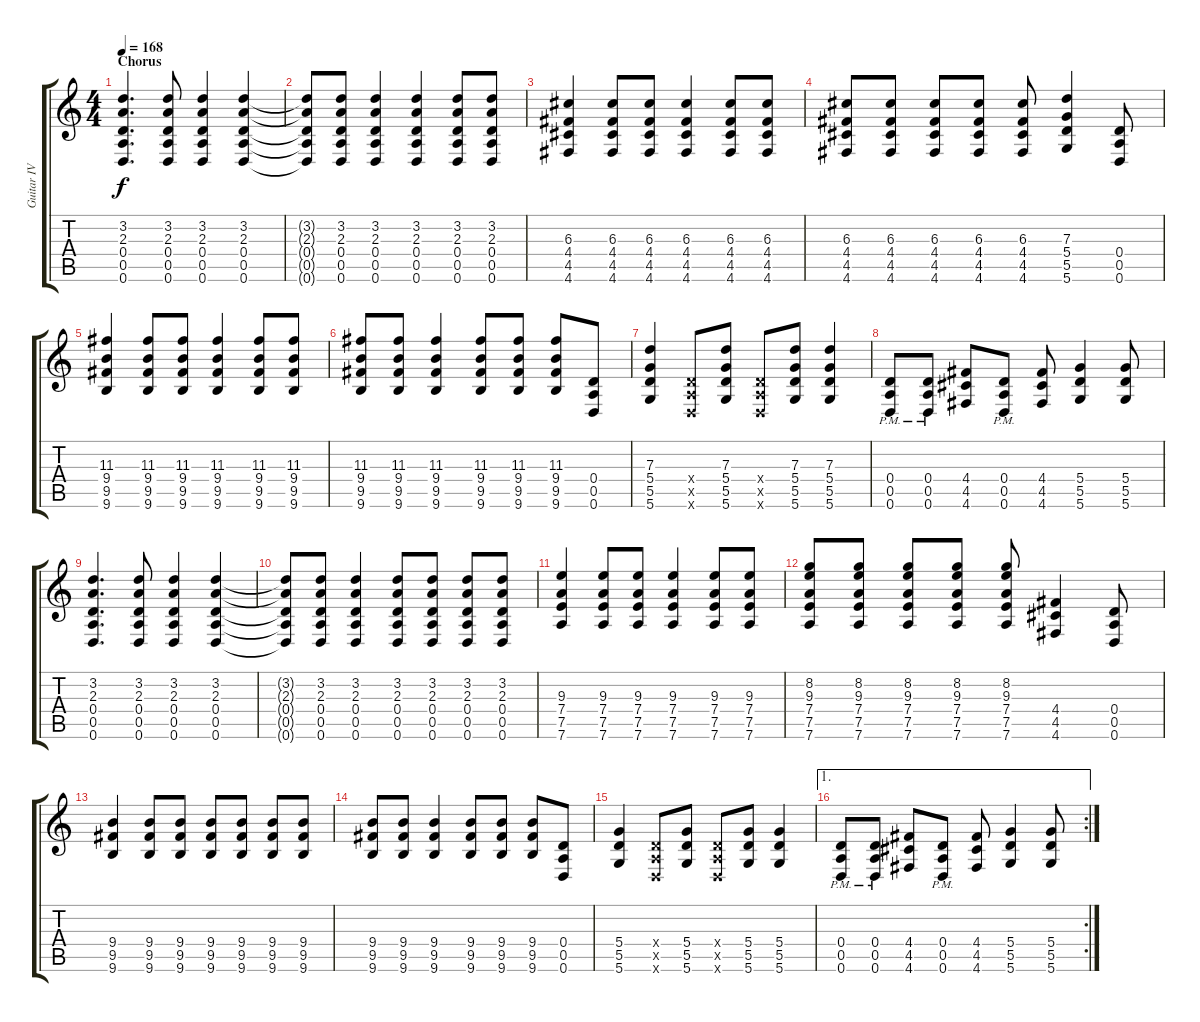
\track ("Guitar IV" "Guitar IV") {instrument overdrivenguitar}
\staff {score tabs}
\tuning (E4 B3 G3 D3 A2 D2) {hide}
\ts (4 4)
\section ("" "Chorus")
\tempo 168
\clef g2
\ks c
(3.2 2.3 0.4 0.5 0.6).4{d dy f} (3.2 2.3 0.4 0.5 0.6).8 (3.2 2.3 0.4 0.5 0.6).4 (3.2 2.3 0.4 0.5 0.6).4 |
(3.2{t} 2.3{t} 0.4{t} 0.5{t} 0.6{t}).8 (3.2 2.3 0.4 0.5 0.6).8 (3.2 2.3 0.4 0.5 0.6).4 (3.2 2.3 0.4 0.5 0.6).4 (3.2 2.3 0.4 0.5 0.6).8 (3.2 2.3 0.4 0.5 0.6).8 |
(6.3 4.4 4.5 4.6).4 (6.3 4.4 4.5 4.6).8 (6.3 4.4 4.5 4.6).8 (6.3 4.4 4.5 4.6).4 (6.3 4.4 4.5 4.6).8 (6.3 4.4 4.5 4.6).8 |
(6.3 4.4 4.5 4.6).8 (6.3 4.4 4.5 4.6).8 (6.3 4.4 4.5 4.6).8 (6.3 4.4 4.5 4.6).8 (6.3 4.4 4.5 4.6).8 (7.3 5.4 5.5 5.6).4 (0.4 0.5 0.6).8 |
(11.3 9.4 9.5 9.6).4 (11.3 9.4 9.5 9.6).8 (11.3 9.4 9.5 9.6).8 (11.3 9.4 9.5 9.6).4 (11.3 9.4 9.5 9.6).8 (11.3 9.4 9.5 9.6).8 |
(11.3 9.4 9.5 9.6).8 (11.3 9.4 9.5 9.6).8 (11.3 9.4 9.5 9.6).4 (11.3 9.4 9.5 9.6).8 (11.3 9.4 9.5 9.6).8 (11.3 9.4 9.5 9.6).8 (0.4 0.5 0.6).8 |
(7.3 5.4 5.5 5.6).4 (0.4{x} 0.5{x} 0.6{x}).8 (7.3 5.4 5.5 5.6).8 (0.4{x} 0.5{x} 0.6{x}).8 (7.3 5.4 5.5 5.6).8 (7.3 5.4 5.5 5.6).4 |
(0.4{pm} 0.5{pm} 0.6{pm}).8 (0.4{pm} 0.5{pm} 0.6{pm}).8 (4.4 4.5 4.6).8 (0.4{pm} 0.5{pm} 0.6{pm}).8 (4.4 4.5 4.6).8 (5.4 5.5 5.6).4 (5.4 5.5 5.6).8 |
(3.2 2.3 0.4 0.5 0.6).4{d} (3.2 2.3 0.4 0.5 0.6).8 (3.2 2.3 0.4 0.5 0.6).4 (3.2 2.3 0.4 0.5 0.6).4 |
(3.2{t} 2.3{t} 0.4{t} 0.5{t} 0.6{t}).8 (3.2 2.3 0.4 0.5 0.6).8 (3.2 2.3 0.4 0.5 0.6).4 (3.2 2.3 0.4 0.5 0.6).8 (3.2 2.3 0.4 0.5 0.6).8 (3.2 2.3 0.4 0.5 0.6).8 (3.2 2.3 0.4 0.5 0.6).8 |
(9.3 7.4 7.5 7.6).4 (9.3 7.4 7.5 7.6).8 (9.3 7.4 7.5 7.6).8 (9.3 7.4 7.5 7.6).4 (9.3 7.4 7.5 7.6).8 (9.3 7.4 7.5 7.6).8 |
(8.2 9.3 7.4 7.5 7.6).8 (8.2 9.3 7.4 7.5 7.6).8 (8.2 9.3 7.4 7.5 7.6).8 (8.2 9.3 7.4 7.5 7.6).8 (8.2 9.3 7.4 7.5 7.6).8 (4.4 4.5 4.6).4 (0.4 0.5 0.6).8 |
(9.4 9.5 9.6).4 (9.4 9.5 9.6).8 (9.4 9.5 9.6).8 (9.4 9.5 9.6).8 (9.4 9.5 9.6).8 (9.4 9.5 9.6).8 (9.4 9.5 9.6).8 |
(9.4 9.5 9.6).8 (9.4 9.5 9.6).8 (9.4 9.5 9.6).4 (9.4 9.5 9.6).8 (9.4 9.5 9.6).8 (9.4 9.5 9.6).8 (0.4 0.5 0.6).8 |
(5.4 5.5 5.6).4 (0.4{x} 0.5{x} 0.6{x}).8 (5.4 5.5 5.6).8 (0.4{x} 0.5{x} 0.6{x}).8 (5.4 5.5 5.6).8 (5.4 5.5 5.6).4 |
\ae 1
\rc 2
(0.4{pm} 0.5{pm} 0.6{pm}).8 (0.4{pm} 0.5{pm} 0.6{pm}).8 (4.4 4.5 4.6).8 (0.4{pm} 0.5{pm} 0.6{pm}).8 (4.4 4.5 4.6).8 (5.4 5.5 5.6).4 (5.4 5.5 5.6).8
